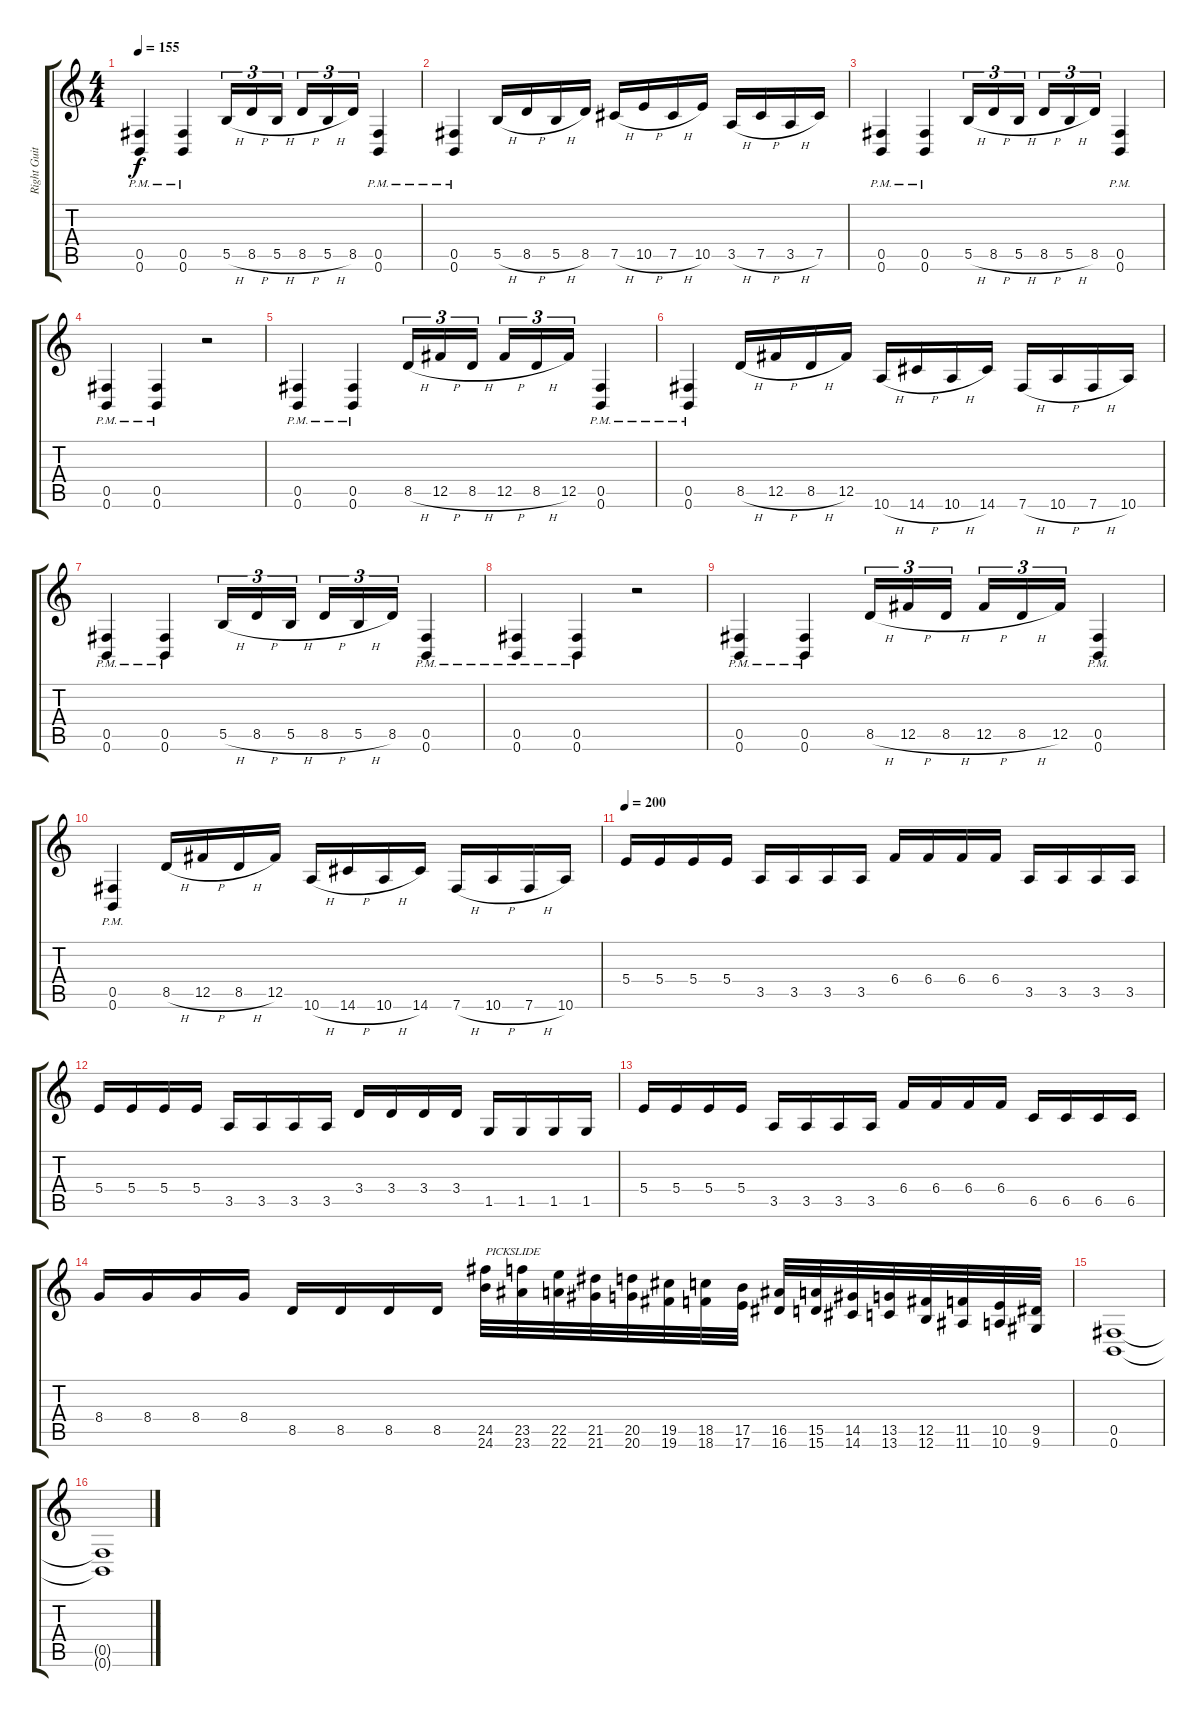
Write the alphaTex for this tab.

\track ("Right Guitar" "Right Guit") {instrument overdrivenguitar}
\staff {score tabs}
\tuning (Db4 Ab3 E3 B2 Gb2 B1) {hide}
\ts (4 4)
\tempo 155
\clef g2
\ks c
(0.5{pm} 0.6{pm}).4{dy f} (0.5{pm} 0.6{pm}).4 5.5{h}.16{tu (3 2)} 8.5{h}.16{tu (3 2)} 5.5{h}.16{tu (3 2) beam splitsecondary} 8.5{h}.16{tu (3 2)} 5.5{h}.16{tu (3 2)} 8.5.16{tu (3 2)} (0.5{pm} 0.6{pm}).4 |
(0.5{pm} 0.6{pm}).4 5.5{h}.16 8.5{h}.16 5.5{h}.16 8.5.16 7.5{h}.16 10.5{h}.16 7.5{h}.16 10.5.16 3.5{h}.16 7.5{h}.16 3.5{h}.16 7.5.16 |
(0.5{pm} 0.6{pm}).4 (0.5{pm} 0.6{pm}).4 5.5{h}.16{tu (3 2)} 8.5{h}.16{tu (3 2)} 5.5{h}.16{tu (3 2) beam splitsecondary} 8.5{h}.16{tu (3 2)} 5.5{h}.16{tu (3 2)} 8.5.16{tu (3 2)} (0.5{pm} 0.6{pm}).4 |
(0.5{pm} 0.6{pm}).4 (0.5{pm} 0.6{pm}).4 r.2 |
(0.5{pm} 0.6{pm}).4 (0.5{pm} 0.6{pm}).4 8.5{h}.16{tu (3 2)} 12.5{h}.16{tu (3 2)} 8.5{h}.16{tu (3 2) beam splitsecondary} 12.5{h}.16{tu (3 2)} 8.5{h}.16{tu (3 2)} 12.5.16{tu (3 2)} (0.5{pm} 0.6{pm}).4 |
(0.5{pm} 0.6{pm}).4 8.5{h}.16 12.5{h}.16 8.5{h}.16 12.5.16 10.6{h}.16 14.6{h}.16 10.6{h}.16 14.6.16 7.6{h}.16 10.6{h}.16 7.6{h}.16 10.6.16 |
(0.5{pm} 0.6{pm}).4 (0.5{pm} 0.6{pm}).4 5.5{h}.16{tu (3 2)} 8.5{h}.16{tu (3 2)} 5.5{h}.16{tu (3 2) beam splitsecondary} 8.5{h}.16{tu (3 2)} 5.5{h}.16{tu (3 2)} 8.5.16{tu (3 2)} (0.5{pm} 0.6{pm}).4 |
(0.5{pm} 0.6{pm}).4 (0.5{pm} 0.6{pm}).4 r.2 |
(0.5{pm} 0.6{pm}).4 (0.5{pm} 0.6{pm}).4 8.5{h}.16{tu (3 2)} 12.5{h}.16{tu (3 2)} 8.5{h}.16{tu (3 2) beam splitsecondary} 12.5{h}.16{tu (3 2)} 8.5{h}.16{tu (3 2)} 12.5.16{tu (3 2)} (0.5{pm} 0.6{pm}).4 |
(0.5{pm} 0.6{pm}).4 8.5{h}.16 12.5{h}.16 8.5{h}.16 12.5.16 10.6{h}.16 14.6{h}.16 10.6{h}.16 14.6.16 7.6{h}.16 10.6{h}.16 7.6{h}.16 10.6.16 |
\tempo 200
5.4.16 5.4.16 5.4.16 5.4.16 3.5.16 3.5.16 3.5.16 3.5.16 6.4.16 6.4.16 6.4.16 6.4.16 3.5.16 3.5.16 3.5.16 3.5.16 |
5.4.16 5.4.16 5.4.16 5.4.16 3.5.16 3.5.16 3.5.16 3.5.16 3.4.16 3.4.16 3.4.16 3.4.16 1.5.16 1.5.16 1.5.16 1.5.16 |
5.4.16 5.4.16 5.4.16 5.4.16 3.5.16 3.5.16 3.5.16 3.5.16 6.4.16 6.4.16 6.4.16 6.4.16 6.5.16 6.5.16 6.5.16 6.5.16 |
8.4.16 8.4.16 8.4.16 8.4.16 8.5.16 8.5.16 8.5.16 8.5.16 (24.5 24.6).32{txt "PICKSLIDE"} (23.5 23.6).32 (22.5 22.6).32 (21.5 21.6).32 (20.5 20.6).32 (19.5 19.6).32 (18.5 18.6).32 (17.5 17.6).32 (16.5 16.6).32 (15.5 15.6).32 (14.5 14.6).32 (13.5 13.6).32 (12.5 12.6).32 (11.5 11.6).32 (10.5 10.6).32 (9.5 9.6).32 |
(0.5 0.6).1 |
(0.5{t} 0.6{t}).1
